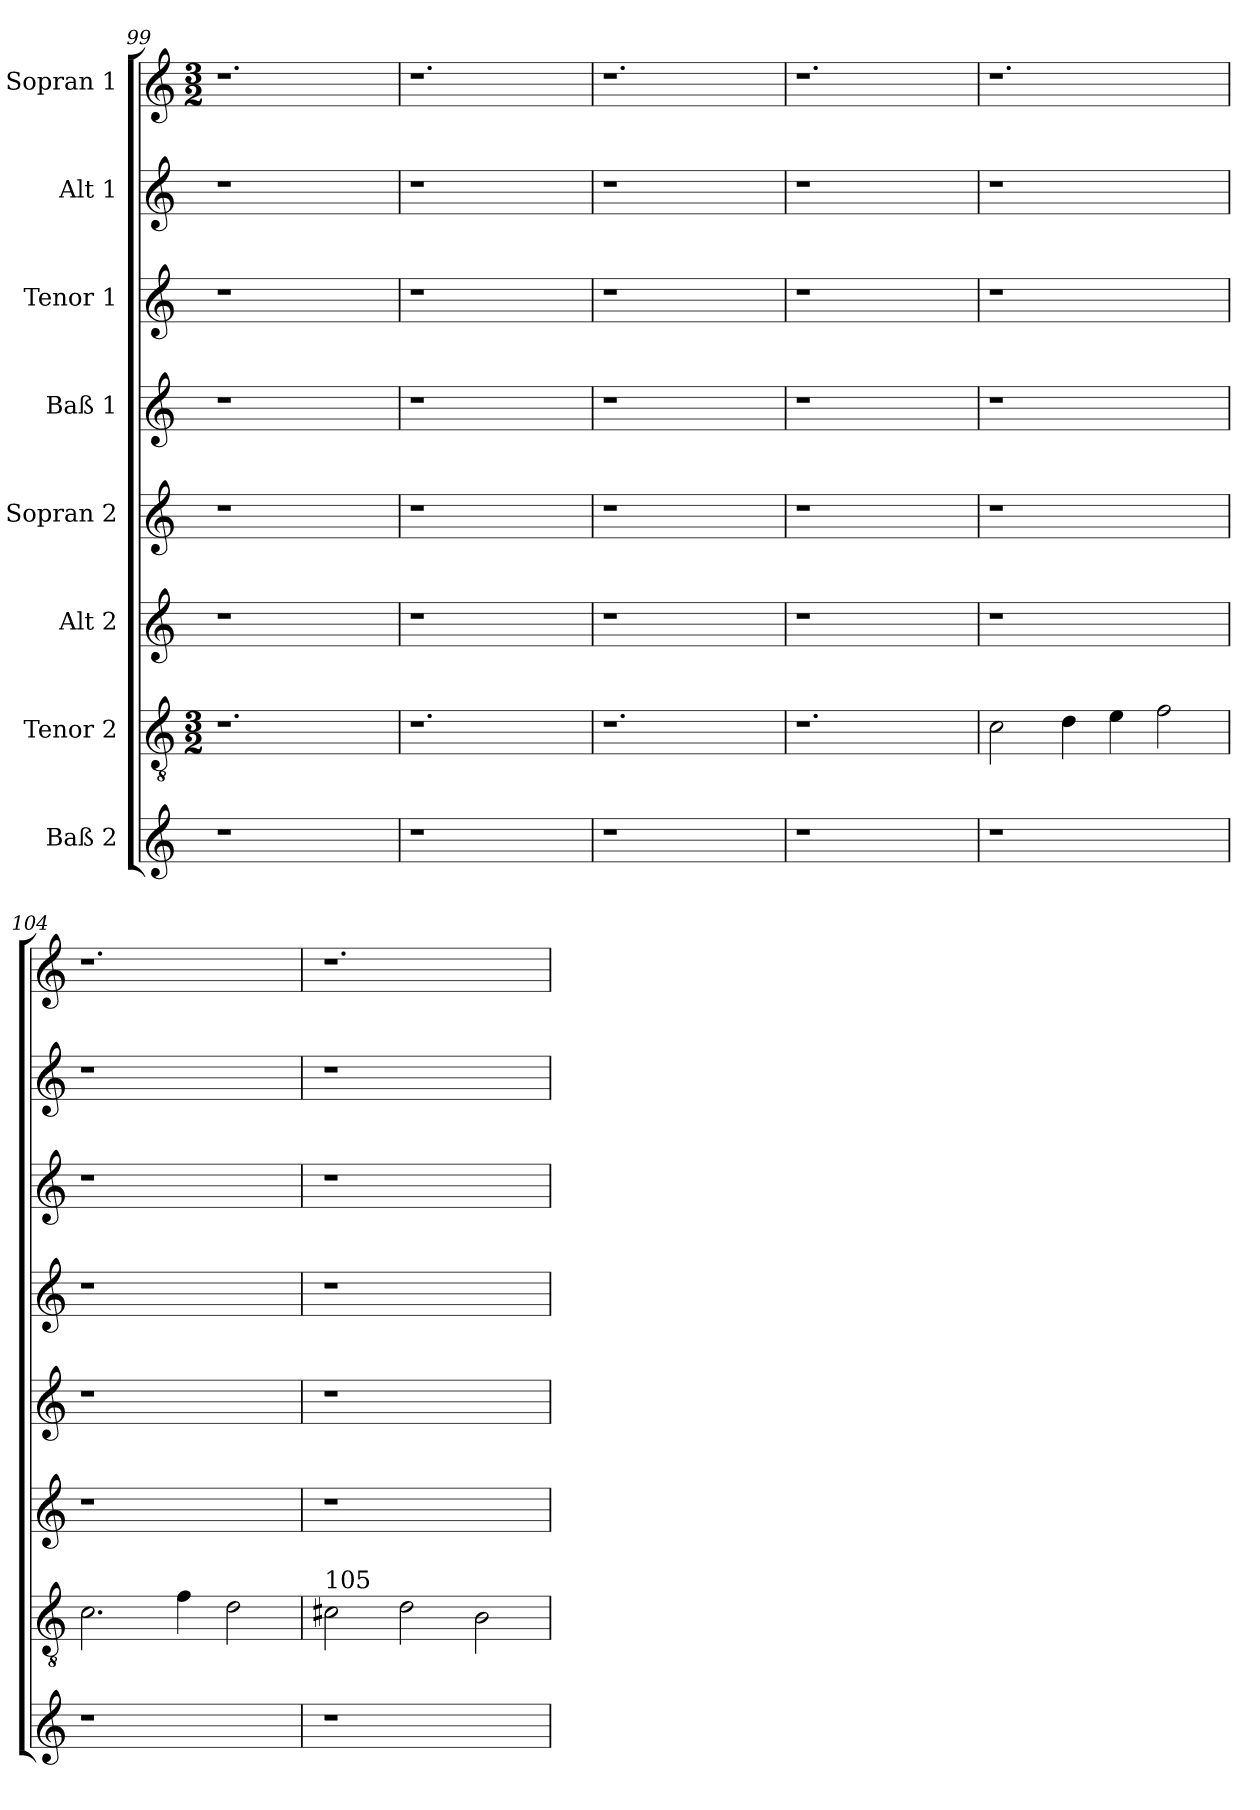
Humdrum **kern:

**kern	**kern	**kern	**kern	**kern	**kern	**kern	**kern
*part8	*part7	*part6	*part5	*part4	*part3	*part2	*part1
*staff8	*staff7	*staff6	*staff5	*staff4	*staff3	*staff2	*staff1
*I"Baß 2	*I"Tenor 2	*I"Alt 2	*I"Sopran 2	*I"Baß 1	*I"Tenor 1	*I"Alt 1	*I"Sopran 1
!!LO:LB:g=z
*clefG2	*clefGv2	*clefG2	*clefG2	*clefG2	*clefG2	*clefG2	*clefG2
*k[]	*k[]	*k[]	*k[]	*k[]	*k[]	*k[]	*k[]
*	*M3/2	*	*	*	*	*	*M3/2
=99	=99	=99	=99	=99	=99	=99	=99
1r	1.r	1r	1r	1r	1r	1r	1.r
2ryy	.	2ryy	2ryy	2ryy	2ryy	2ryy	.
=100	=100	=100	=100	=100	=100	=100	=100
1r	1.r	1r	1r	1r	1r	1r	1.r
2ryy	.	2ryy	2ryy	2ryy	2ryy	2ryy	.
=101	=101	=101	=101	=101	=101	=101	=101
1r	1.r	1r	1r	1r	1r	1r	1.r
2ryy	.	2ryy	2ryy	2ryy	2ryy	2ryy	.
=102	=102	=102	=102	=102	=102	=102	=102
1r	1.r	1r	1r	1r	1r	1r	1.r
2ryy	.	2ryy	2ryy	2ryy	2ryy	2ryy	.
=103	=103	=103	=103	=103	=103	=103	=103
1r	2c\	1r	1r	1r	1r	1r	1.r
.	4d\	.	.	.	.	.	.
.	4e\	.	.	.	.	.	.
2ryy	2f\	2ryy	2ryy	2ryy	2ryy	2ryy	.
=104	=104	=104	=104	=104	=104	=104	=104
1r	2.c\	1r	1r	1r	1r	1r	1.r
.	4f\	.	.	.	.	.	.
2ryy	2d\	2ryy	2ryy	2ryy	2ryy	2ryy	.
=105	=105	=105	=105	=105	=105	=105	=105
!	!LO:TX:a:t=105	!	!	!	!	!	!
1r	2c#X\	1r	1r	1r	1r	1r	1.r
.	2d\	.	.	.	.	.	.
2ryy	2B\	2ryy	2ryy	2ryy	2ryy	2ryy	.
=	=	=	=	=	=	=	=
*-	*-	*-	*-	*-	*-	*-	*-
